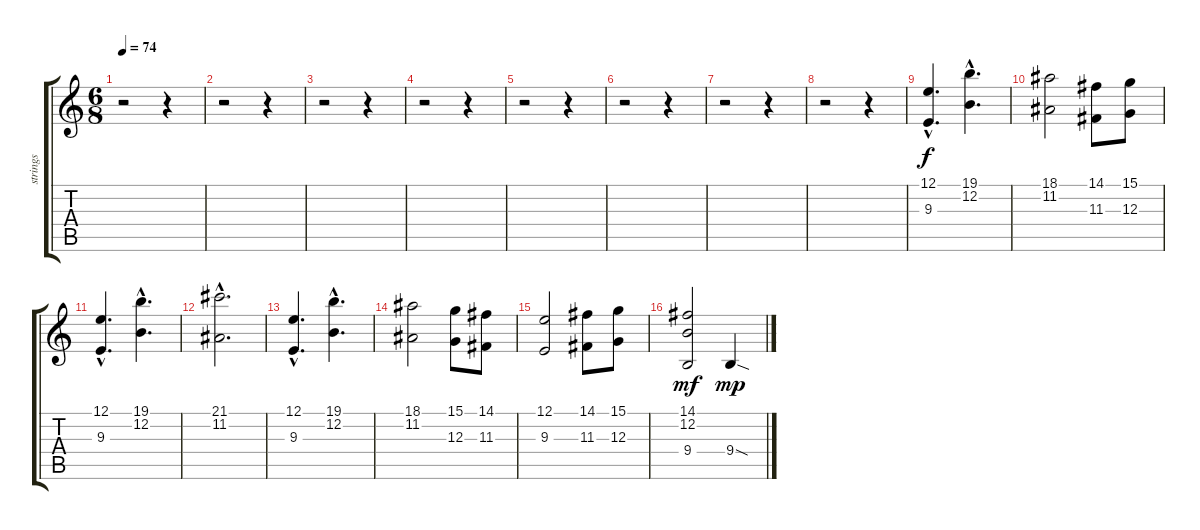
\track ("strings" "strings") {instrument stringensemble1}
\staff {score tabs}
\tuning (E4 B3 G3 D3 A2 E2) {hide}
\ts (6 8)
\tempo 74
\clef g2
\ks c
r.2{dy fff} r.4 |
r.2 r.4 |
r.2 r.4 |
r.2 r.4 |
r.2 r.4 |
r.2 r.4 |
r.2 r.4 |
r.2 r.4 |
(12.1{hac} 9.3{hac}).4{d dy f} (19.1{hac} 12.2{hac}).4{d} |
(18.1 11.2).2 (14.1 11.3).8 (15.1 12.3).8 |
(12.1{hac} 9.3{hac}).4{d} (19.1{hac} 12.2{hac}).4{d} |
(21.1{hac} 11.2{hac}).2{d} |
(12.1{hac} 9.3{hac}).4{d} (19.1{hac} 12.2{hac}).4{d} |
(18.1 11.2).2 (15.1 12.3).8 (14.1 11.3).8 |
(12.1 9.3).2 (14.1 11.3).8 (15.1 12.3).8 |
(14.1 12.2 9.4).2{dy mf} 9.4{sod}.4{dy mp}
